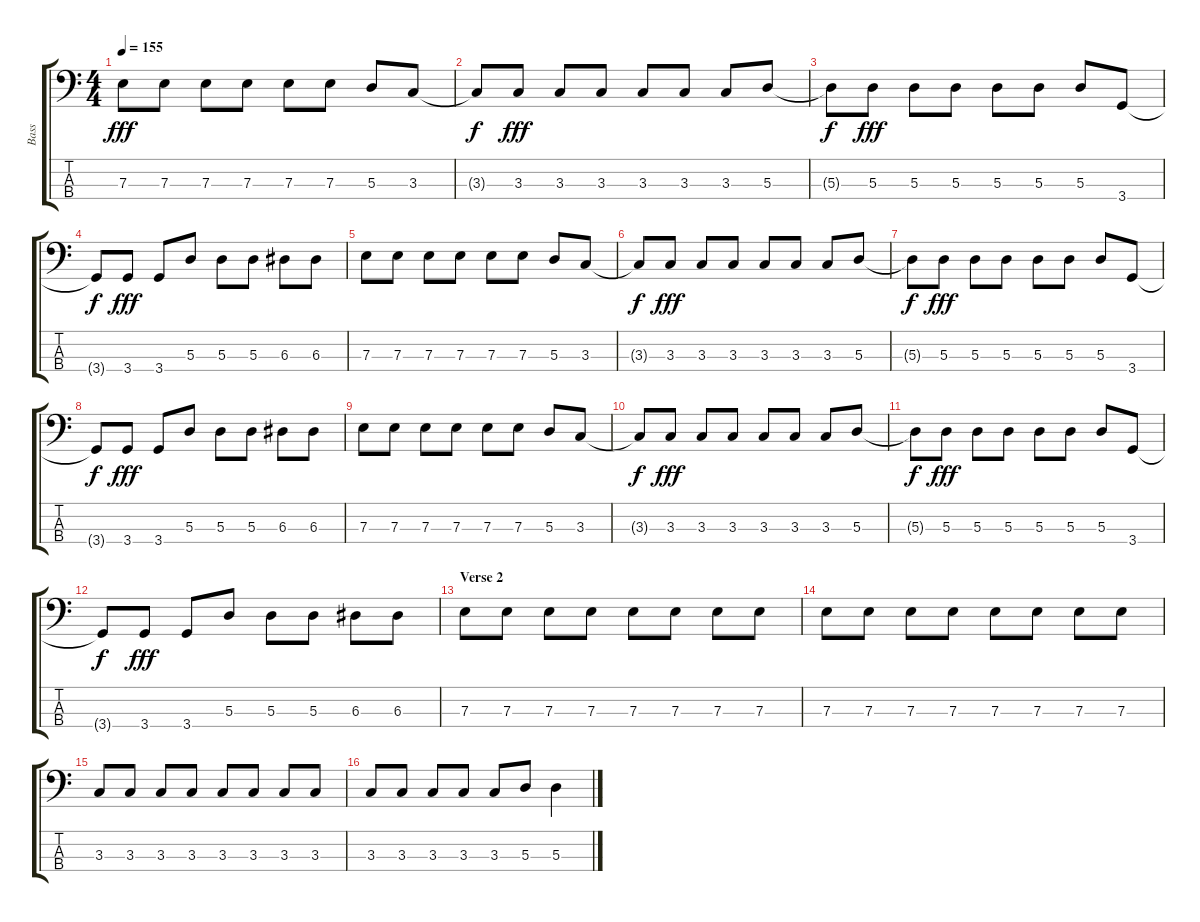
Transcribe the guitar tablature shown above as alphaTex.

\track ("Bass" "Bass") {instrument electricbassfinger}
\staff {score tabs}
\tuning (G2 D2 A1 E1) {hide}
\ts (4 4)
\tempo 155
\clef f4
\ks c
7.3.8{dy fff} 7.3.8 7.3.8 7.3.8 7.3.8 7.3.8 5.3.8 3.3.8 |
3.3{t}.8{dy f} 3.3.8{dy fff} 3.3.8 3.3.8 3.3.8 3.3.8 3.3.8 5.3.8 |
5.3{t}.8{dy f} 5.3.8{dy fff} 5.3.8 5.3.8 5.3.8 5.3.8 5.3.8 3.4.8 |
3.4{t}.8{dy f} 3.4.8{dy fff} 3.4.8 5.3.8 5.3.8 5.3.8 6.3.8 6.3.8 |
7.3.8 7.3.8 7.3.8 7.3.8 7.3.8 7.3.8 5.3.8 3.3.8 |
3.3{t}.8{dy f} 3.3.8{dy fff} 3.3.8 3.3.8 3.3.8 3.3.8 3.3.8 5.3.8 |
5.3{t}.8{dy f} 5.3.8{dy fff} 5.3.8 5.3.8 5.3.8 5.3.8 5.3.8 3.4.8 |
3.4{t}.8{dy f} 3.4.8{dy fff} 3.4.8 5.3.8 5.3.8 5.3.8 6.3.8 6.3.8 |
7.3.8 7.3.8 7.3.8 7.3.8 7.3.8 7.3.8 5.3.8 3.3.8 |
3.3{t}.8{dy f} 3.3.8{dy fff} 3.3.8 3.3.8 3.3.8 3.3.8 3.3.8 5.3.8 |
5.3{t}.8{dy f} 5.3.8{dy fff} 5.3.8 5.3.8 5.3.8 5.3.8 5.3.8 3.4.8 |
3.4{t}.8{dy f} 3.4.8{dy fff} 3.4.8 5.3.8 5.3.8 5.3.8 6.3.8 6.3.8 |
\section ("" "Verse 2")
7.3.8 7.3.8 7.3.8 7.3.8 7.3.8 7.3.8 7.3.8 7.3.8 |
7.3.8 7.3.8 7.3.8 7.3.8 7.3.8 7.3.8 7.3.8 7.3.8 |
3.3.8 3.3.8 3.3.8 3.3.8 3.3.8 3.3.8 3.3.8 3.3.8 |
3.3.8 3.3.8 3.3.8 3.3.8 3.3.8 5.3.8 5.3.4
